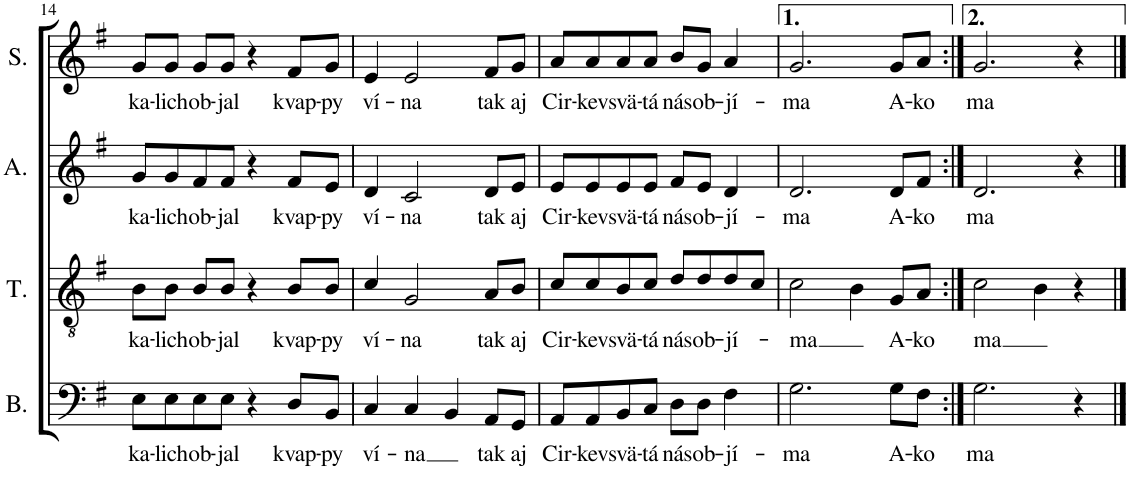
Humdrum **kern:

**kern	**text	**kern	**text	**kern	**text	**kern	**text
*part4	*part4	*part3	*part3	*part2	*part2	*part1	*part1
*staff4	*staff4	*staff3	*staff3	*staff2	*staff2	*staff1	*staff1
*I"Bass	*	*I"Tenor	*	*I"Alto	*	*I"Soprano	*
*I'B.	*	*I'T.	*	*I'A.	*	*I'S.	*
!!LO:PB:g=z
*clefF4	*	*clefGv2	*	*clefG2	*	*clefG2	*
*k[f#]	*	*k[f#]	*	*k[f#]	*	*k[f#]	*
*M4/4	*	*M4/4	*	*M4/4	*	*M4/4	*
=14	=14	=14	=14	=14	=14	=14	=14
!	!LO:LY:b	!	!LO:LY:b	!	!LO:LY:b	!	!LO:LY:b
8E\L	ka-	8B\L	ka-	8g/L	ka-	8g/L	ka-
!	!LO:LY:b	!	!LO:LY:b	!	!LO:LY:b	!	!LO:LY:b
8E\	-lich	8B\J	-lich	8g/	-lich	8g/J	-lich
!	!LO:LY:b	!	!LO:LY:b	!	!LO:LY:b	!	!LO:LY:b
8E\	ob-	8B/L	ob-	8f#/	ob-	8g/L	ob-
!	!LO:LY:b	!	!LO:LY:b	!	!LO:LY:b	!	!LO:LY:b
8E\J	-jal	8B/J	-jal	8f#/J	-jal	8g/J	-jal
4r	.	4r	.	4r	.	4r	.
!	!LO:LY:b	!	!LO:LY:b	!	!LO:LY:b	!	!LO:LY:b
8D/L	kvap-	8B/L	kvap-	8f#/L	kvap-	8f#/L	kvap-
!	!LO:LY:b	!	!LO:LY:b	!	!LO:LY:b	!	!LO:LY:b
8BB/J	-py	8B/J	-py	8e/J	-py	8g/J	-py
=15	=15	=15	=15	=15	=15	=15	=15
!	!LO:LY:b	!	!LO:LY:b	!	!LO:LY:b	!	!LO:LY:b
4C/	ví-	4c/	ví-	4d/	ví-	4e/	ví-
!	!LO:LY:b	!	!LO:LY:b	!	!LO:LY:b	!	!LO:LY:b
4C/	-na	2G/	-na	2c/	-na	2e/	-na
4BB/	.	.	.	.	.	.	.
!	!LO:LY:b	!	!LO:LY:b	!	!LO:LY:b	!	!LO:LY:b
8AA/L	tak	8A/L	tak	8d/L	tak	8f#/L	tak
!	!LO:LY:b	!	!LO:LY:b	!	!LO:LY:b	!	!LO:LY:b
8GG/J	aj	8B/J	aj	8e/J	aj	8g/J	aj
=16	=16	=16	=16	=16	=16	=16	=16
!	!LO:LY:b	!	!LO:LY:b	!	!LO:LY:b	!	!LO:LY:b
8AA/L	Cir-	8c/L	Cir-	8e/L	Cir-	8a/L	Cir-
!	!LO:LY:b	!	!LO:LY:b	!	!LO:LY:b	!	!LO:LY:b
8AA/	-kev	8c/	-kev	8e/	-kev	8a/	-kev
!	!LO:LY:b	!	!LO:LY:b	!	!LO:LY:b	!	!LO:LY:b
8BB/	svä-	8B/	svä-	8e/	svä-	8a/	svä-
!	!LO:LY:b	!	!LO:LY:b	!	!LO:LY:b	!	!LO:LY:b
8C/J	-tá	8c/J	-tá	8e/J	-tá	8a/J	-tá
!	!LO:LY:b	!	!LO:LY:b	!	!LO:LY:b	!	!LO:LY:b
8D\L	nás	8d/L	nás	8f#/L	nás	8b/L	nás
!	!LO:LY:b	!	!LO:LY:b	!	!LO:LY:b	!	!LO:LY:b
8D\J	ob-	8d/	ob-	8e/J	ob-	8g/J	ob-
!	!LO:LY:b	!	!LO:LY:b	!	!LO:LY:b	!	!LO:LY:b
4F#\	-jí-	8d/	-jí-	4d/	-jí-	4a/	-jí-
.	.	8c/J	.	.	.	.	.
=17	=17	=17	=17	=17	=17	=17	=17
!	!LO:LY:b	!	!LO:LY:b	!	!LO:LY:b	!	!LO:LY:b
2.G\	-ma	2c\	-ma	2.d/	-ma	2.g/	-ma
.	.	4B\	.	.	.	.	.
!	!LO:LY:b	!	!LO:LY:b	!	!LO:LY:b	!	!LO:LY:b
8G\L	A-	8G/L	A-	8d/L	A-	8g/L	A-
!	!LO:LY:b	!	!LO:LY:b	!	!LO:LY:b	!	!LO:LY:b
8F#\J	-ko	8A/J	-ko	8f#/J	-ko	8a/J	-ko
=18:|!	=18:|!	=18:|!	=18:|!	=18:|!	=18:|!	=18:|!	=18:|!
!	!LO:LY:b	!	!LO:LY:b	!	!LO:LY:b	!	!LO:LY:b
2.G\	ma	2c\	ma	2.d/	ma	2.g/	ma
.	.	4B\	.	.	.	.	.
4r	.	4r	.	4r	.	4r	.
==	==	==	==	==	==	==	==
*-	*-	*-	*-	*-	*-	*-	*-
